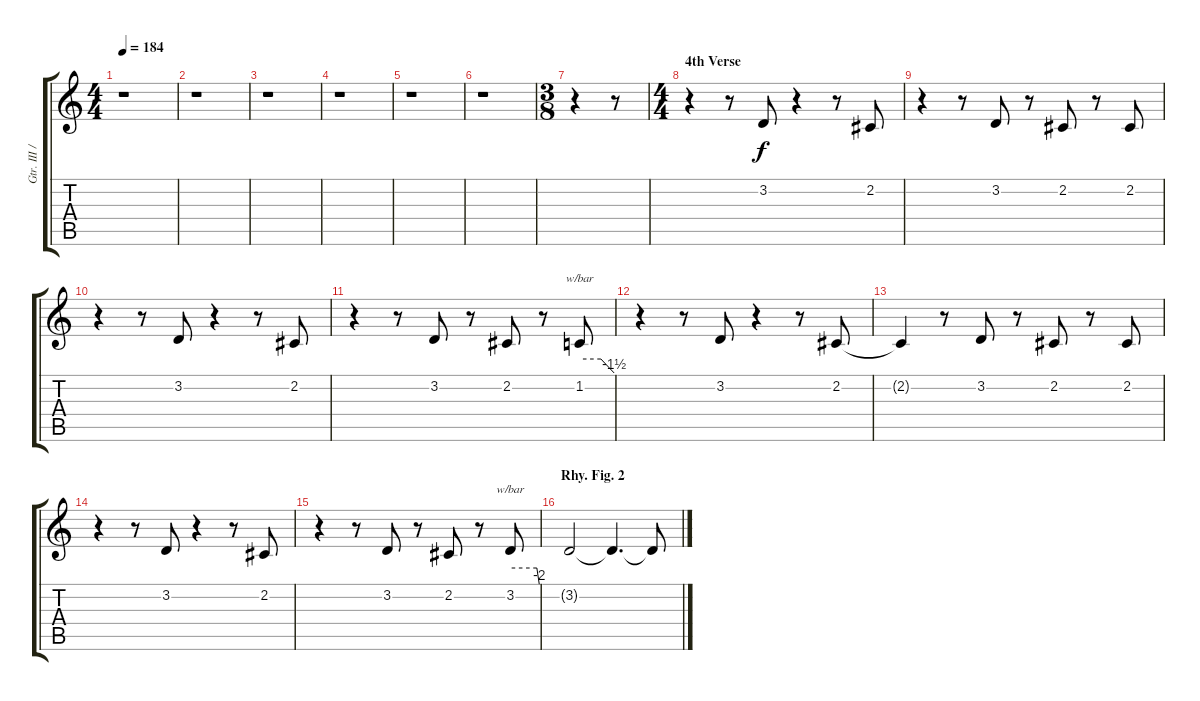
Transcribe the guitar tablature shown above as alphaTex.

\track ("Gtr. III / Voice / Effects" "Gtr. III /") {instrument lead6voice}
\staff {score tabs}
\tuning (E4 B3 G3 D3 A2 E2) {hide}
\ts (4 4)
\tempo 184
\clef g2
\ks c
r.1{dy pp} |
r.1 |
r.1 |
r.1 |
r.1 |
r.1 |
\ts (3 8)
r.4 r.8 |
\ts (4 4)
\section ("" "4th Verse")
r.4{volume 16 instrument lead6voice} r.8 3.2.8{dy f} r.4 r.8 2.2.8 |
r.4{volume 16 instrument lead6voice} r.8 3.2.8 r.8 2.2.8 r.8 2.2.8 |
r.4{volume 16 instrument lead6voice} r.8 3.2.8 r.4 r.8 2.2.8 |
r.4{volume 16 instrument lead6voice} r.8 3.2.8 r.8 2.2.8 r.8 1.2.8{tbe (custom default 0 0 37 0 60 -6)} |
r.4{volume 16 instrument lead6voice} r.8 3.2.8 r.4 r.8 2.2.8 |
2.2{t}.4{volume 16 instrument lead6voice} r.8 3.2.8 r.8 2.2.8 r.8 2.2.8 |
r.4{volume 16 instrument lead6voice} r.8 3.2.8 r.4 r.8 2.2.8 |
r.4{volume 16 instrument lead6voice} r.8 3.2.8 r.8 2.2.8 r.8 3.2.8{tbe (custom default 0 0 55 0 60 -8)} |
\section ("" "Rhy. Fig. 2")
3.2{t}.2 3.2{t}.4{d} 3.2{t}.8
